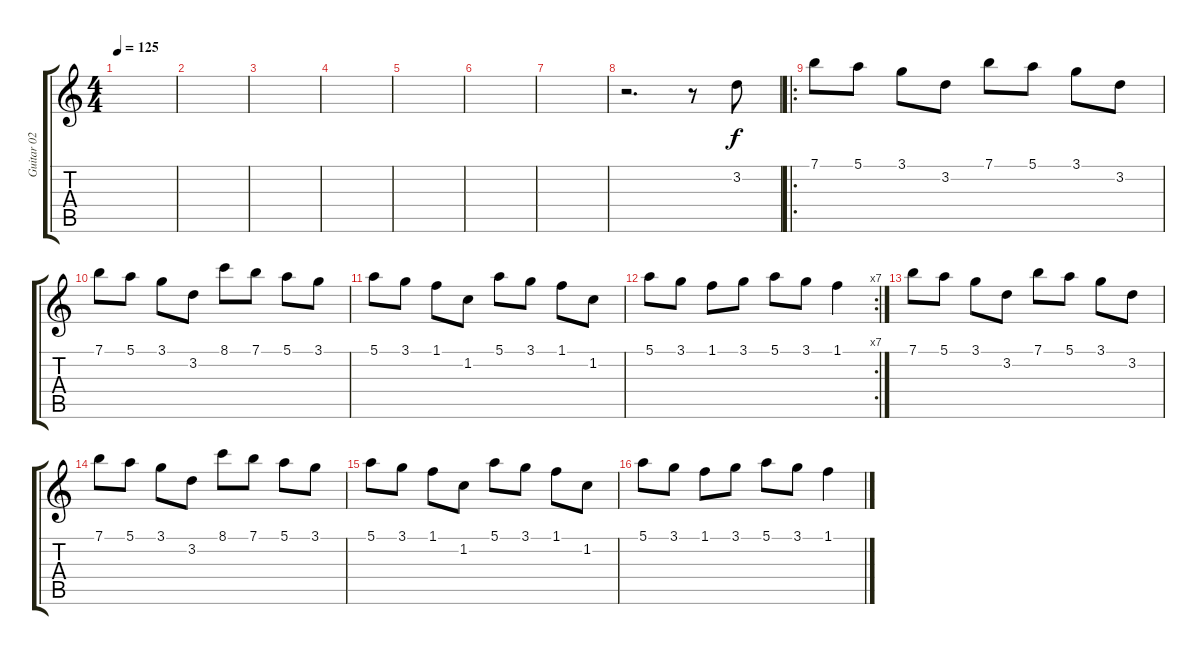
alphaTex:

\track ("Guitar 02" "Guitar 02") {instrument distortionguitar}
\staff {score tabs}
\tuning (E4 B3 G3 D3 A2 E2) {hide}
\ts (4 4)
\tempo 125
\clef g2
\ks c
|
|
|
|
|
|
|
r.2{d} r.8 3.2.8 |
\ro
7.1.8 5.1.8 3.1.8 3.2.8 7.1.8 5.1.8 3.1.8 3.2.8 |
7.1.8 5.1.8 3.1.8 3.2.8 8.1.8 7.1.8 5.1.8 3.1.8 |
5.1.8 3.1.8 1.1.8 1.2.8 5.1.8 3.1.8 1.1.8 1.2.8 |
\rc 7
5.1.8 3.1.8 1.1.8 3.1.8 5.1.8 3.1.8 1.1.4 |
7.1.8 5.1.8 3.1.8 3.2.8 7.1.8 5.1.8 3.1.8 3.2.8 |
7.1.8 5.1.8 3.1.8 3.2.8 8.1.8 7.1.8 5.1.8 3.1.8 |
5.1.8 3.1.8 1.1.8 1.2.8 5.1.8 3.1.8 1.1.8 1.2.8 |
5.1.8 3.1.8 1.1.8 3.1.8 5.1.8 3.1.8 1.1.4
